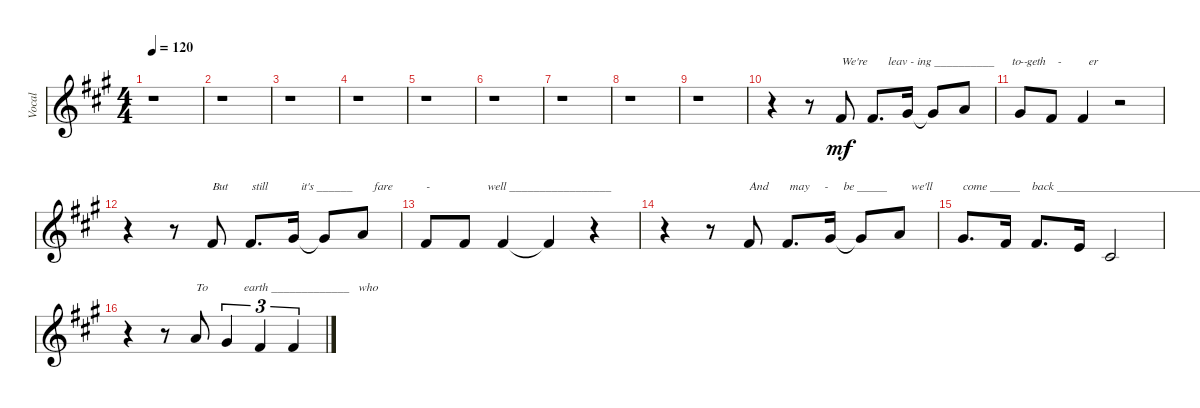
\track ("Vocal" "Vocal") {instrument synthbrass1}
\staff {score}
\tuning (E4 B3 G3 D3 A2 E2 B1) {hide}
\ts (4 4)
\tempo 120
\clef g2
\ks f#minor
r.1{dy mf} |
r.1 |
r.1 |
r.1 |
r.1 |
r.1 |
r.1 |
r.1 |
r.1 |
r.4 r.8 2.1.8{txt "We're       leav - ing __________      to -"} 2.1.8{d} 4.1.16 4.1{t}.8 5.1.8 |
4.1.8{txt "- geth    -         er"} 2.1.8 2.1.4 r.2 |
r.4 r.8 2.1.8{txt "But        still           it's ______       fare"} 2.1.8{d} 4.1.16 4.1{t}.8 5.1.8 |
2.1.8{txt "-                   well _________________"} 2.1.8 2.1.4 2.1{t}.4 r.4 |
r.4 r.8 2.1.8{txt "And       may     -     be _____        we'll "} 2.1.8{d} 4.1.16 4.1{t}.8 5.1.8 |
4.1.8{d txt "come _____    back _______________________________"} 2.1.16 2.1.8{d} 0.1.16 2.2.2 |
r.4 r.8 5.1.8{txt "To            earth _____________   who "} 4.1.4{tu (3 2)} 2.1.4{tu (3 2)} 2.1.4{tu (3 2)}
